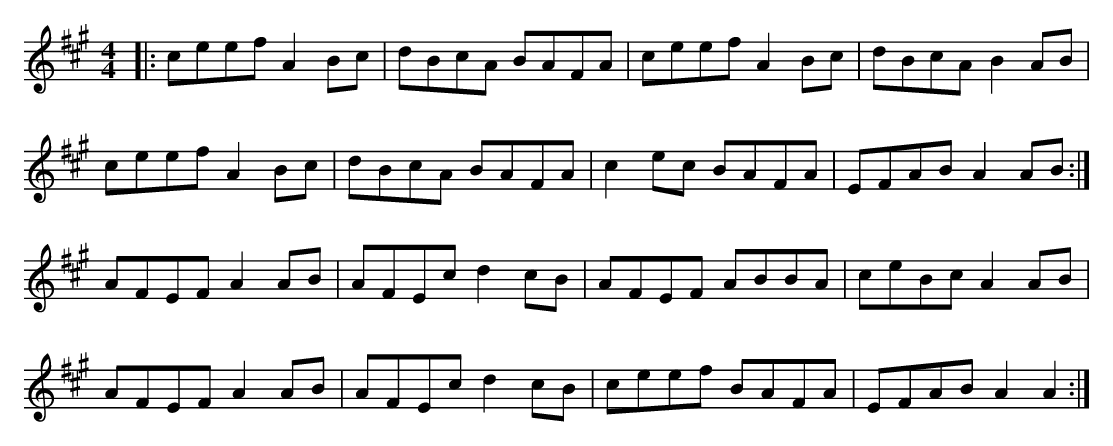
X:1
M:4/4
K:A
|:ceef A2 Bc|dBcA BAFA|ceef A2 Bc|dBcA B2 AB|
ceef A2 Bc|dBcA BAFA|c2 ec BAFA|EFAB A2 AB:|
AFEF A2 AB|AFEc d2 cB|AFEF ABBA|ceBc A2 AB|
AFEF A2 AB|AFEc d2 cB|ceef BAFA|EFAB A2 A2:|
